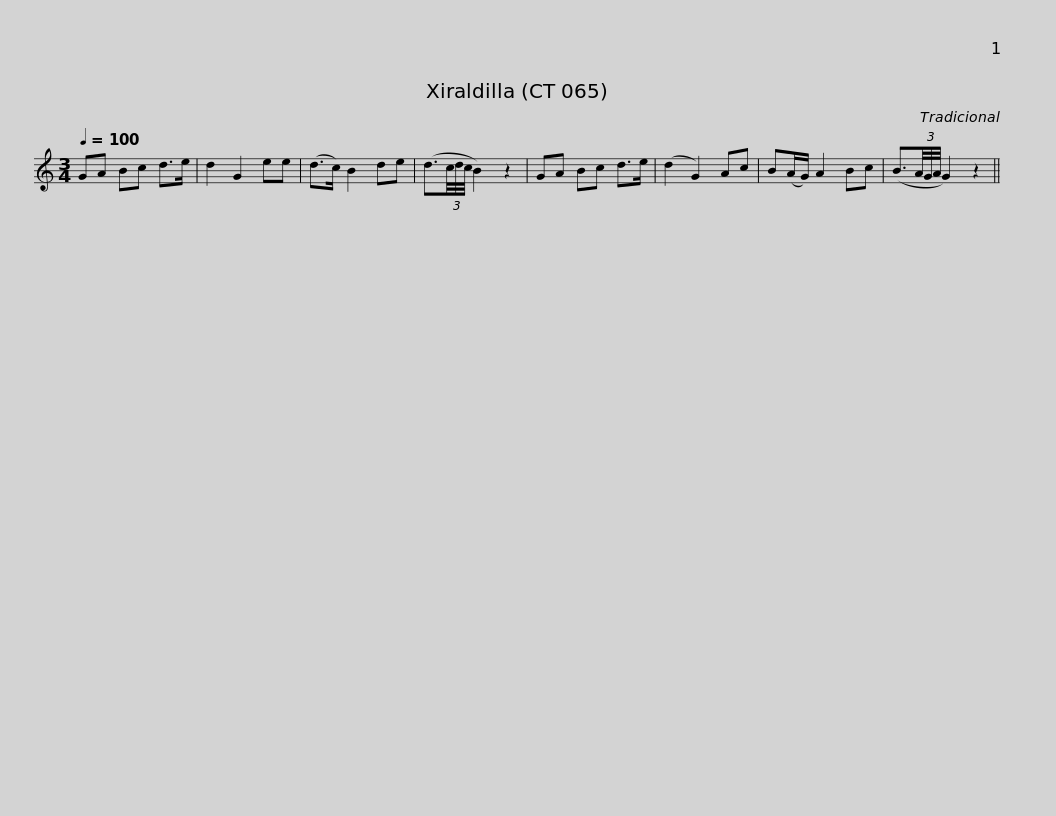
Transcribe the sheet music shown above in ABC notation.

X:1
L:1/8
Q:1/4=100
M:3/4
I:linebreak $
K:C
V:1 treble
V:1
 GA Bc d>e | d2 G2 ee | (d>c) B2 de | (d3/2(3c/4d/4c/4 B2) z2 | GA Bc d>e | %5
 (d2 G2) Ac | B(A/G/) A2 Bc | (B3/2(3A/4G/4A/4 G2) z2 || %8
